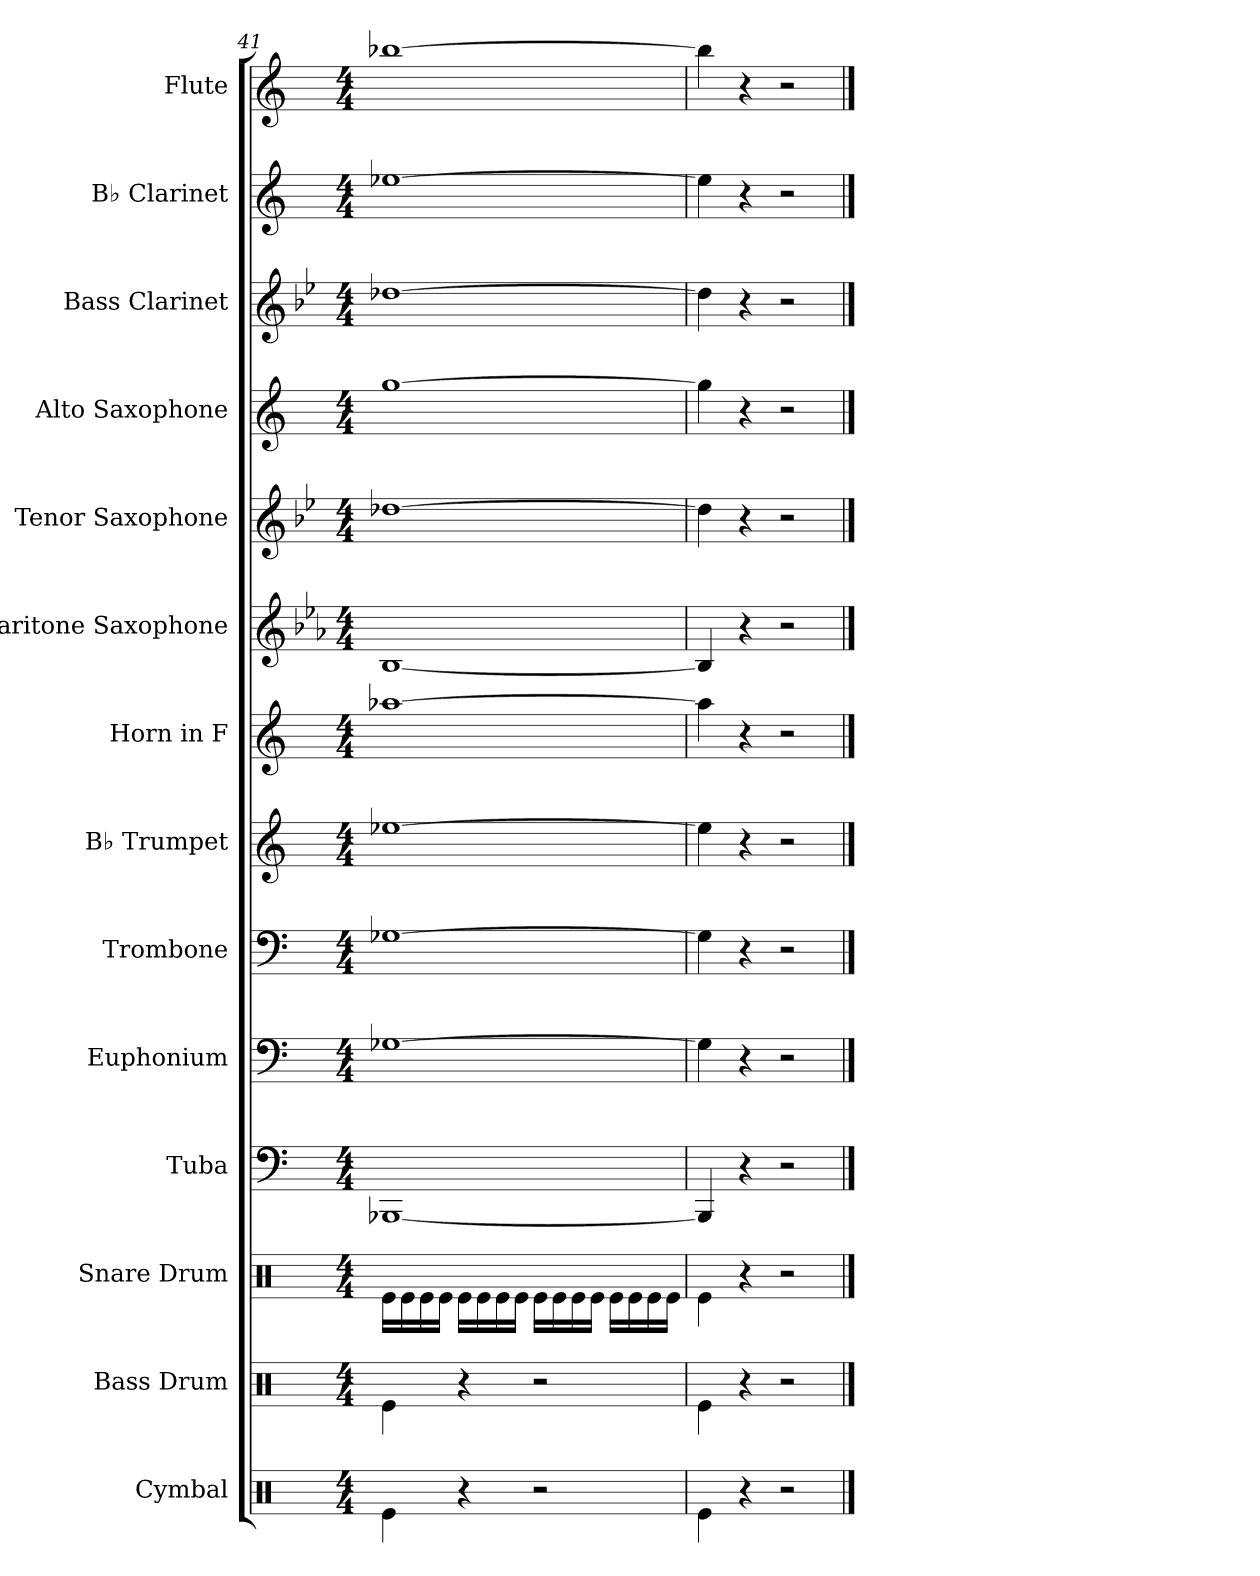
**kern	**kern	**kern	**kern	**kern	**kern	**kern	**kern	**kern	**kern	**kern	**kern	**kern	**kern
*part14	*part13	*part12	*part11	*part10	*part9	*part8	*part7	*part6	*part5	*part4	*part3	*part2	*part1
*staff14	*staff13	*staff12	*staff11	*staff10	*staff9	*staff8	*staff7	*staff6	*staff5	*staff4	*staff3	*staff2	*staff1
*I"Cymbal	*I"Bass Drum	*I"Snare Drum	*I"Tuba	*I"Euphonium	*I"Trombone	*I"B♭ Trumpet	*I"Horn in F	*I"Baritone Saxophone	*I"Tenor Saxophone	*I"Alto Saxophone	*I"Bass Clarinet	*I"B♭ Clarinet	*I"Flute
*I'Cym.	*I'B. Dr.	*I'Sn. Dr.	*I'Tba.	*I'Euph.	*I'Tbn.	*I'B♭ Tpt.	*	*I'Bar. Sax.	*I'T. Sax.	*I'A. Sax.	*I'B. Cl.	*I'B♭ Cl.	*I'Fl.
!!LO:PB:g=z
*clefX	*clefX	*clefX	*clefF4	*clefF4	*clefF4	*clefG2	*clefG2	*clefG2	*clefG2	*clefG2	*clefG2	*clefG2	*clefG2
*	*	*	*	*	*	*ITrd1c2	*ITrd4c7	*ITrd12c21	*ITrd8c14	*ITrd5c9	*ITrd8c14	*ITrd1c2	*
*k[]	*k[]	*k[]	*k[]	*k[]	*k[]	*k[b-e-]	*k[b-]	*k[b-e-a-]	*k[b-e-]	*k[b-e-a-]	*k[b-e-]	*k[b-e-]	*k[]
*M4/4	*M4/4	*M4/4	*M4/4	*M4/4	*M4/4	*M4/4	*M4/4	*M4/4	*M4/4	*M4/4	*M4/4	*M4/4	*M4/4
=41	=41	=41	=41	=41	=41	=41	=41	=41	=41	=41	=41	=41	=41
4Re\	4Re\	16Re\LL	[1BBB-X	[1G-X	[1G-X	[1dd-X	[1dd-X	[1BB-	[1d-X	[1b-	[1d-X	[1dd-X	[1bb-X
.	.	16Re\	.	.	.	.	.	.	.	.	.	.	.
.	.	16Re\	.	.	.	.	.	.	.	.	.	.	.
.	.	16Re\JJ	.	.	.	.	.	.	.	.	.	.	.
4r	4r	16Re\LL	.	.	.	.	.	.	.	.	.	.	.
.	.	16Re\	.	.	.	.	.	.	.	.	.	.	.
.	.	16Re\	.	.	.	.	.	.	.	.	.	.	.
.	.	16Re\JJ	.	.	.	.	.	.	.	.	.	.	.
2r	2r	16Re\LL	.	.	.	.	.	.	.	.	.	.	.
.	.	16Re\	.	.	.	.	.	.	.	.	.	.	.
.	.	16Re\	.	.	.	.	.	.	.	.	.	.	.
.	.	16Re\JJ	.	.	.	.	.	.	.	.	.	.	.
.	.	16Re\LL	.	.	.	.	.	.	.	.	.	.	.
.	.	16Re\	.	.	.	.	.	.	.	.	.	.	.
.	.	16Re\	.	.	.	.	.	.	.	.	.	.	.
.	.	16Re\JJ	.	.	.	.	.	.	.	.	.	.	.
=42	=42	=42	=42	=42	=42	=42	=42	=42	=42	=42	=42	=42	=42
4Re\	4Re\	4Re\	4BBB-/]	4G-\]	4G-\]	4dd-\]	4dd-\]	4BB-/]	4d-\]	4b-\]	4d-\]	4dd-\]	4bb-\]
4r	4r	4r	4r	4r	4r	4r	4r	4r	4r	4r	4r	4r	4r
2r	2r	2r	2r	2r	2r	2r	2r	2r	2r	2r	2r	2r	2r
==	==	==	==	==	==	==	==	==	==	==	==	==	==
*-	*-	*-	*-	*-	*-	*-	*-	*-	*-	*-	*-	*-	*-
